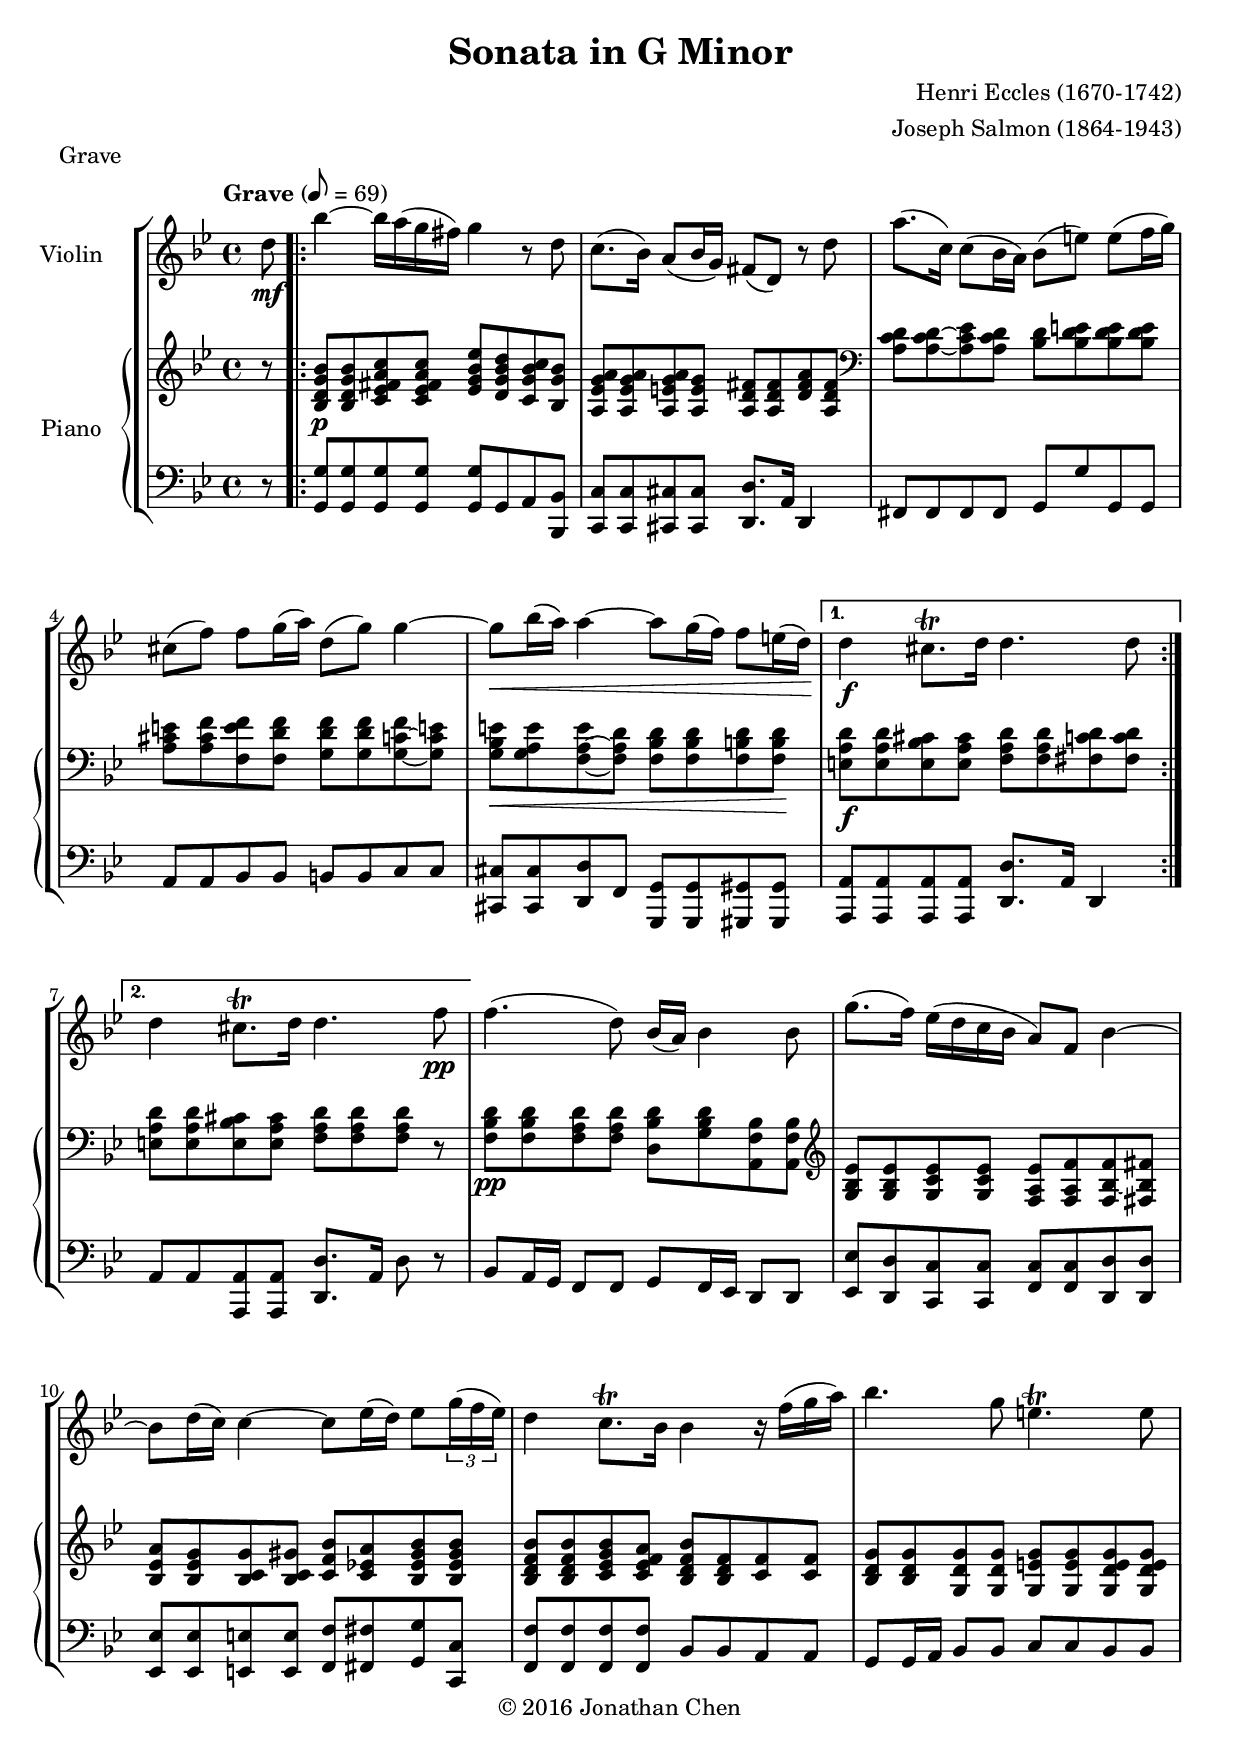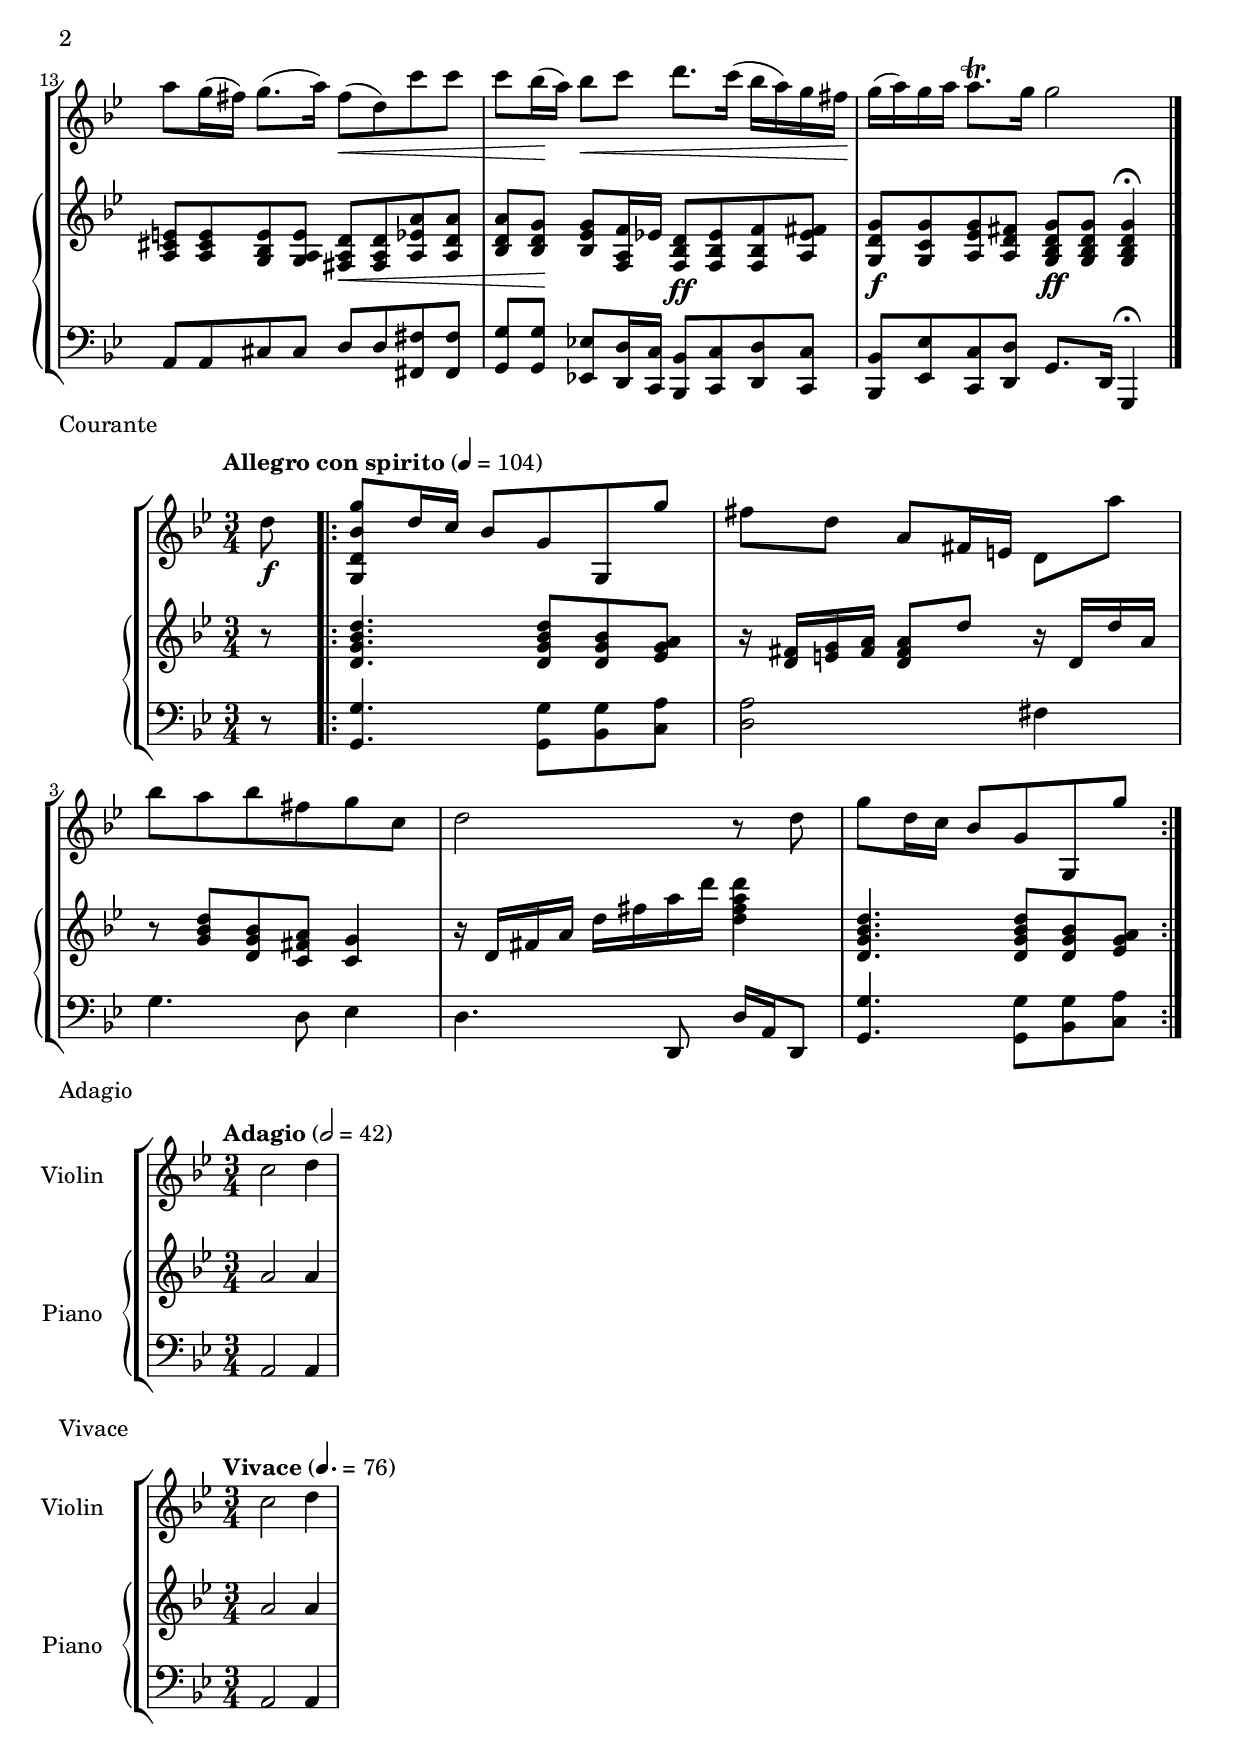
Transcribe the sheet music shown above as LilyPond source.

%
% Eccles Sonata in G Minor,
% transribed from J Salmons 1914 arrangement for violin and piano.
%
% indents: 2 spaces
%
\version "2.18.2"

\header
{
  title = "Sonata in G Minor"
  composer = "Henri Eccles (1670-1742)"
  arranger = "Joseph Salmon (1864-1943)"
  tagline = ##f
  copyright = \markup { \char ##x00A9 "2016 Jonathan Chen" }
}

grave_begin =
{
  \tempo "Grave" 8 = 69
  \time 4/4
  \key g \minor
}

grave_violin = \new Voice \relative c''
{
  \set Staff.instrumentName = #"Violin "
  \partial 8 d8\mf |
  \repeat volta 2
  {
    bes'4 ~ bes16 a( g fis) g4 r8 d
    c8.( bes16) a8( bes16 g) fis8( d) r8 d'
    a'8.( c,16) c8( bes16 a) bes8( e) e( f16 g)
    cis,8( f) f g16( a) d,8( g) g4 ~
    g8\< bes16( a) a4 ~ a8 g16( f) f8 e16( d)\!
  }
  \alternative
  {
    {
      d4\f cis8.\trill d16 d4. d8
    }
    {
      d4 cis8.\trill d16 d4. f8\pp
    }
  }
  f4.( d8) bes16( a) bes4 bes8
  g'8.( f16) ees( d c bes a8) f bes4 ~
  bes8 d16( c) c4 ~ c8 ees16( d) ees8 \tuplet 3/2 {g16( f ees)}
  d4 c8.\trill bes16 bes4 r16 f'( g a)
  bes4. g8 e4.\trill e8
  a8 g16( fis) g8.( a16) fis8(\< d) c' c
  c bes16(\! a) bes8\< c d8. c16( bes a) g fis\!
  g( a) g a a8.\trill g16 g2
  \bar "|."
}

grave_piano_upper = \relative c''
{
  \clef treble
  r8 |
  \repeat volta 2
  {
    <bes, d g bes>8\p <bes d g bes> <c ees fis a c> <c ees fis a c>
      <ees g bes ees> <d g bes d> <c g' bes c> <bes g' bes>
    <a ees' g a> <a ees' g a> <a e' g a> <a e' g>
      <a d fis> <a d fis> <d fis a> <a d fis>
    \clef bass
    <a c d> <a c d> ~ <a c ees> <a c d> <bes d> <bes d e> <bes d e> <bes d e>
    <a cis e> <a cis f> <f e' f> <f d' f> <g d' f> <g d' f> <g c f> ~ <g c e!>
    <g bes e>\< <g a e'> <f a e'> ~ <f a d>
      <f bes d> <f bes d> <f b d> <f b d>\!
  }
  \alternative
  {
    {
      <e a d>\f <e a d> <e bes' cis> <e a cis>
        <f a d> <f a d> <fis c' d> <fis c' d>
    }
    {
      <e a d> <e a d> <e bes' cis> <e a cis> <f a d> <f a d> <f a d> r8
    }
  }
  <f bes d>\pp <f bes d> <f a d> <f a d>
    <d bes' d> <g bes d> <a, f' bes> <a f' bes>
  \clef treble
  <g' bes ees> <g bes ees> <g c ees> <g c ees>
    <f a ees'> <f a f'> <f bes f'> ~ <fis bes fis'>
  <bes ees a> <bes ees g> <bes c g'> <bes c gis'>
    <c f bes> <c ees! a> <bes ees gis bes> <bes ees gis bes>
  <bes d f bes> <bes d f bes> <c ees g bes> <c ees f a>
    <bes d f bes> <bes d f> <c f> <c f>
  <bes d g> <bes d g> <g d' g> <g d' g> <g e' g> <g e' g> <g d' e g> <g d' e g>
  <a cis e> <a cis e> <g bes e> <g a e'>
    <fis a d>\< <fis a d> <a ees' a> <a d a'>
  <bes d a'> <bes d g>\! <bes ees g> <f a f'>16 ees'!
    <f, bes d>8\ff <f bes ees> <f bes f'> <a ees' fis>
  <g d' g>\f <g c g'> <a ees' g> <a d fis>
    <g bes d g>\ff <g bes d g> <g bes d g>4\fermata
  \bar "|."
}

grave_piano_lower = \relative c
{
  \clef bass
  r8 |
  \repeat volta 2
  {
    <g g'>8 <g g'> <g g'> <g g'> <g g'> g a <bes, bes'>
    <c c'> <c c'> <cis cis'> <cis cis'> <d d'>8. a'16 d,4
    fis8 fis fis fis g g' g, g
    a8 a bes bes b b c c
    <cis, cis'> <cis cis'> <d d'> f <g, g'> <g g'> <gis gis'> <gis gis'>
  }
  \alternative
  {
    {
      <a a'> <a a'> <a a'> <a a'> <d d'>8. a'16 d,4
    }
    {
      a'8 a <a, a'> <a a'> <d d'>8. a'16 d8 r8
    }
  }
  bes a16 g f8 f g f16 ees d8 d
  <ees ees'> <d d'> <c c'> <c c'> <f c'> <f c'> <d d'> <d d'>
  <ees ees'> <ees ees'> <e e'> <e e'> <f f'> <fis fis'> <g g'> <c c,>
  <f, f'> <f f'> <f f'> <f f'> bes bes a a
  g8 g16 a bes8 bes c c bes bes
  a a cis cis d d <fis, fis'> <fis fis'>
  <g g'> <g g'> <ees! ees'!> <d d'>16 <c c'> <bes bes'>8 <c c'> <d d'> <c c'>
  <bes bes'> <ees ees'> <c c'> <d d'> g8. d16 g,4\fermata
  \bar "|."
}

\score
{
  \new StaffGroup
  <<
    \new Staff << \grave_begin \grave_violin >>
    \new PianoStaff
    <<
      \set PianoStaff.instrumentName = #"Piano "
      \new Staff = "upper" << \grave_begin \grave_piano_upper >>
      \new Staff = "lower" << \grave_begin \grave_piano_lower >>
    >>
  >>
  \header
  {
    piece = "Grave"
  }
}

%%%%%%%%%%%%%%%%%%%%%%%%%%%%%%%%%%%%%%%%%%%%%%%%%%%%%%%%%%%%%%%%%%%%%%%%%%%%%%%%

courante_begin =
{
  \tempo "Allegro con spirito" 4 = 104
  \time 3/4
  \key g \minor
}

courante_violin = \new Voice \relative c''
{
  \partial 8 d8\f |
  \repeat volta 2
  {
    <g,, d' bes' g'> d''16 c bes8 g g, g''
    fis d a fis16 e d8 a''
    bes a bes fis g c,
    d2 r8 d
    g d16 c bes8 g g, g''
  }
}

courante_piano_upper = \relative c''
{
  \clef treble
  r8 |
  \repeat volta 2
  {
    <d, g bes d>4. <d g bes d>8 <d g bes> <ees g a>
    r16 <d fis> <e g> <fis a> <d fis a>8 d' r16 d, d' a
    r8 <g bes d> <d g bes> <c fis a> <c g'>4
    r16 d fis a d fis a d <d, fis a d>4
    <d, g bes d>4. <d g bes d>8 <d g bes> <ees g a>
  }
}

courante_piano_lower = \relative c
{
  \clef bass
  r8 |
  \repeat volta 2
  {
    <g g'>4. <g g'>8 <bes g'> <c a'>
    <d a'>2 fis4
    g4. d8 ees4
    d4. d,8 d'16 a d,8
    <g g'>4. <g g'>8 <bes g'> <c a'>
  }
}

\score
{
  \new StaffGroup
  <<
    \new Staff << \courante_begin \courante_violin >>
    \new PianoStaff
    <<
      \new Staff = "upper" << \courante_begin \courante_piano_upper >>
      \new Staff = "lower" << \courante_begin \courante_piano_lower >>
    >>
  >>
  \header
  {
    piece = "Courante"
  }
}

%%%%%%%%%%%%%%%%%%%%%%%%%%%%%%%%%%%%%%%%%%%%%%%%%%%%%%%%%%%%%%%%%%%%%%%%%%%%%%%%

adagio_begin =
{
  \tempo "Adagio" 2 = 42
  \time 3/4
  \key g \minor
}

adagio_violin = \new Voice \relative c''
{
  \set Staff.instrumentName = #"Violin "
  c2 d4
}

adagio_piano_upper = \relative c''
{
  \clef treble
  a2 a4
}

adagio_piano_lower = \relative c
{
  \clef bass
  a2 a4
}

\score
{
  \new StaffGroup
  <<
    \new Staff << \adagio_begin \adagio_violin >>
    \new PianoStaff
    <<
      \set PianoStaff.instrumentName = #"Piano "
      \new Staff = "upper" << \adagio_begin \adagio_piano_upper >>
      \new Staff = "lower" << \adagio_begin \adagio_piano_lower >>
    >>
  >>
  \header
  {
    piece = "Adagio"
  }
}

%%%%%%%%%%%%%%%%%%%%%%%%%%%%%%%%%%%%%%%%%%%%%%%%%%%%%%%%%%%%%%%%%%%%%%%%%%%%%%%%

vivace_begin =
{
  \tempo "Vivace" 4. = 76
  \time 3/4
  \key g \minor
}

vivace_violin = \new Voice \relative c''
{
  \set Staff.instrumentName = #"Violin "
  c2 d4
}

vivace_piano_upper = \relative c''
{
  \clef treble
  a2 a4
}

vivace_piano_lower = \relative c
{
  \clef bass
  a2 a4
}

\score
{
  \new StaffGroup
  <<
    \new Staff << \vivace_begin \vivace_violin >>
    \new PianoStaff
    <<
      \set PianoStaff.instrumentName = #"Piano "
      \new Staff = "upper" << \vivace_begin \vivace_piano_upper >>
      \new Staff = "lower" << \vivace_begin \vivace_piano_lower >>
    >>
  >>
  \header
  {
    piece = "Vivace"
  }
}
